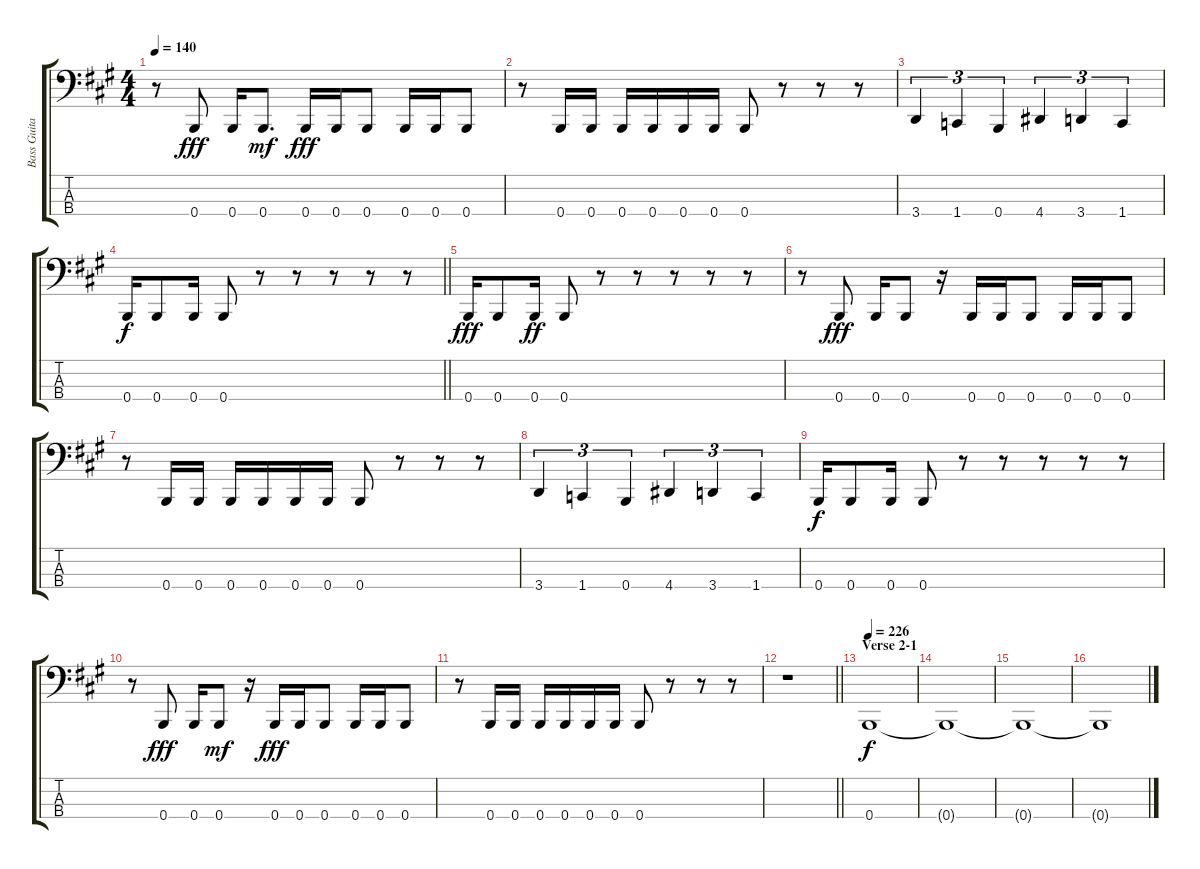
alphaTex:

\track ("Bass Guitar" "Bass Guita") {instrument electricbasspick}
\staff {score tabs}
\tuning (E2 B1 Gb1 B0) {hide}
\ts (4 4)
\tempo 140
\clef f4
\ks a
r.8{dy f} 0.4.8{dy fff} 0.4.16 0.4.8{d dy mf} 0.4.16{dy fff} 0.4.16 0.4.8 0.4.16 0.4.16 0.4.8 |
r.8 0.4.16 0.4.16 0.4.16 0.4.16 0.4.16 0.4.16 0.4.8 r.8 r.8 r.8 |
3.4.4{tu (3 2)} 1.4.4{tu (3 2)} 0.4.4{tu (3 2)} 4.4.4{tu (3 2)} 3.4.4{tu (3 2)} 1.4.4{tu (3 2)} |
\barLineRight lightlight
0.4.16{dy f} 0.4.8 0.4.16 0.4.8 r.8 r.8 r.8 r.8 r.8 |
0.4.16{dy fff} 0.4.8 0.4.16{dy ff} 0.4.8 r.8 r.8 r.8 r.8 r.8 |
r.8 0.4.8{dy fff} 0.4.16 0.4.8 r.16 0.4.16 0.4.16 0.4.8 0.4.16 0.4.16 0.4.8 |
r.8 0.4.16 0.4.16 0.4.16 0.4.16 0.4.16 0.4.16 0.4.8 r.8 r.8 r.8 |
3.4.4{tu (3 2)} 1.4.4{tu (3 2)} 0.4.4{tu (3 2)} 4.4.4{tu (3 2)} 3.4.4{tu (3 2)} 1.4.4{tu (3 2)} |
0.4.16{dy f} 0.4.8 0.4.16 0.4.8 r.8 r.8 r.8 r.8 r.8 |
r.8 0.4.8{dy fff} 0.4.16 0.4.8{dy mf} r.16 0.4.16{dy fff} 0.4.16 0.4.8 0.4.16 0.4.16 0.4.8 |
r.8 0.4.16 0.4.16 0.4.16 0.4.16 0.4.16 0.4.16 0.4.8 r.8 r.8 r.8 |
\barLineRight lightlight
r.1 |
\section ("" "Verse 2-1")
\tempo 226
0.4.1{dy f} |
0.4{t}.1 |
0.4{t}.1 |
0.4{t}.1
